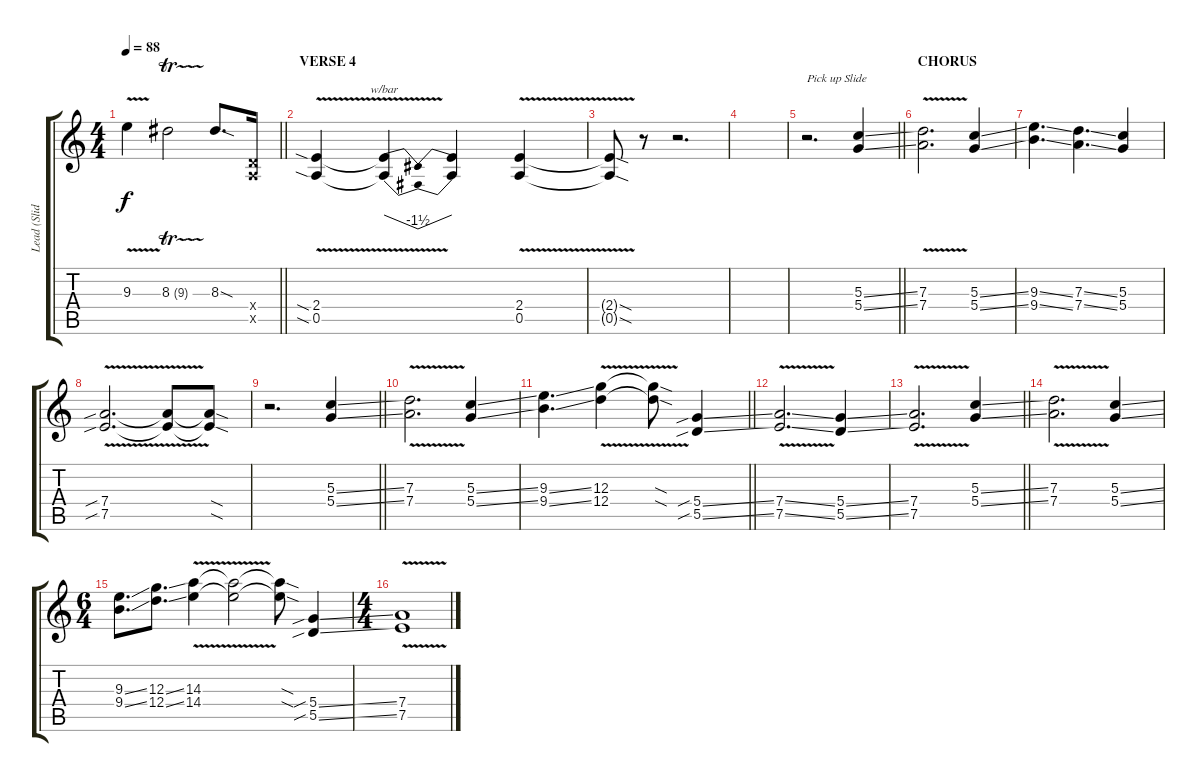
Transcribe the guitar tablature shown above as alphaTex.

\track ("Lead (Slide)" "Lead (Slid") {instrument overdrivenguitar}
\staff {score tabs}
\tuning (E4 B3 G3 D3 A2 E2) {hide}
\ts (4 4)
\tempo 88
\clef g2
\barLineRight lightlight
\ks c
9.3{v}.4{dy f} 8.3{tr (9 32)}.2 8.3{sod}.8{d} (0.4{x} 0.5{x}).16 |
\section ("" "VERSE 4")
(2.4{v sia} 0.5{v sia}).4 (2.4{t} 0.5{t}).4{tbe (dip default 0 0 30 -6 60 0)} (2.4{t} 0.5{t}).4 (2.4{v} 0.5).4 |
(2.4{sod t} 0.5{sod t}).8{volume 14} r.8 r.2{d} |
|
\barLineRight lightlight
r.2{d txt "Pick up Slide"} (5.3{ss} 5.4{ss}).4 |
\section ("" "CHORUS")
(7.3{v} 7.4{v}).2{d} (5.3{ss} 5.4{ss}).4 |
(9.3{ss} 9.4{ss}).4{d} (7.3{ss} 7.4{ss}).4{d} (5.3 5.4).4 |
(7.4{v sib} 7.5{v sib}).2{d} (7.4{t} 7.5{t}).8 (7.4{sod t} 7.5{sod t}).8 |
\barLineRight lightlight
r.2{d} (5.3{ss} 5.4{ss}).4 |
(7.3{v} 7.4{v}).2{d} (5.3{ss} 5.4{ss}).4 |
\barLineRight lightlight
(9.3{ss} 9.4{ss}).4{d} (12.3{v} 12.4{v}).4 (12.3{sod t} 12.4{sod t}).8 (5.4{sib ss} 5.5{sib ss}).4 |
(7.4{v ss} 7.5{v ss}).2{d} (5.4{ss} 5.5{ss}).4 |
\barLineRight lightlight
(7.4{v} 7.5{v}).2{d} (5.3{ss} 5.4{ss}).4 |
(7.3{v} 7.4{v}).2{d} (5.3{ss} 5.4{ss}).4 |
\ts (6 4)
(9.3{ss} 9.4{ss}).8{d} (12.3{ss} 12.4{ss}).8{d} (14.3{v} 14.4{v}).4 (14.3{t} 14.4{t}).2 (14.3{sod t} 14.4{sod t}).8 (5.4{sib ss} 5.5{sib ss}).4 |
\ts (4 4)
(7.4{v} 7.5{v}).1
